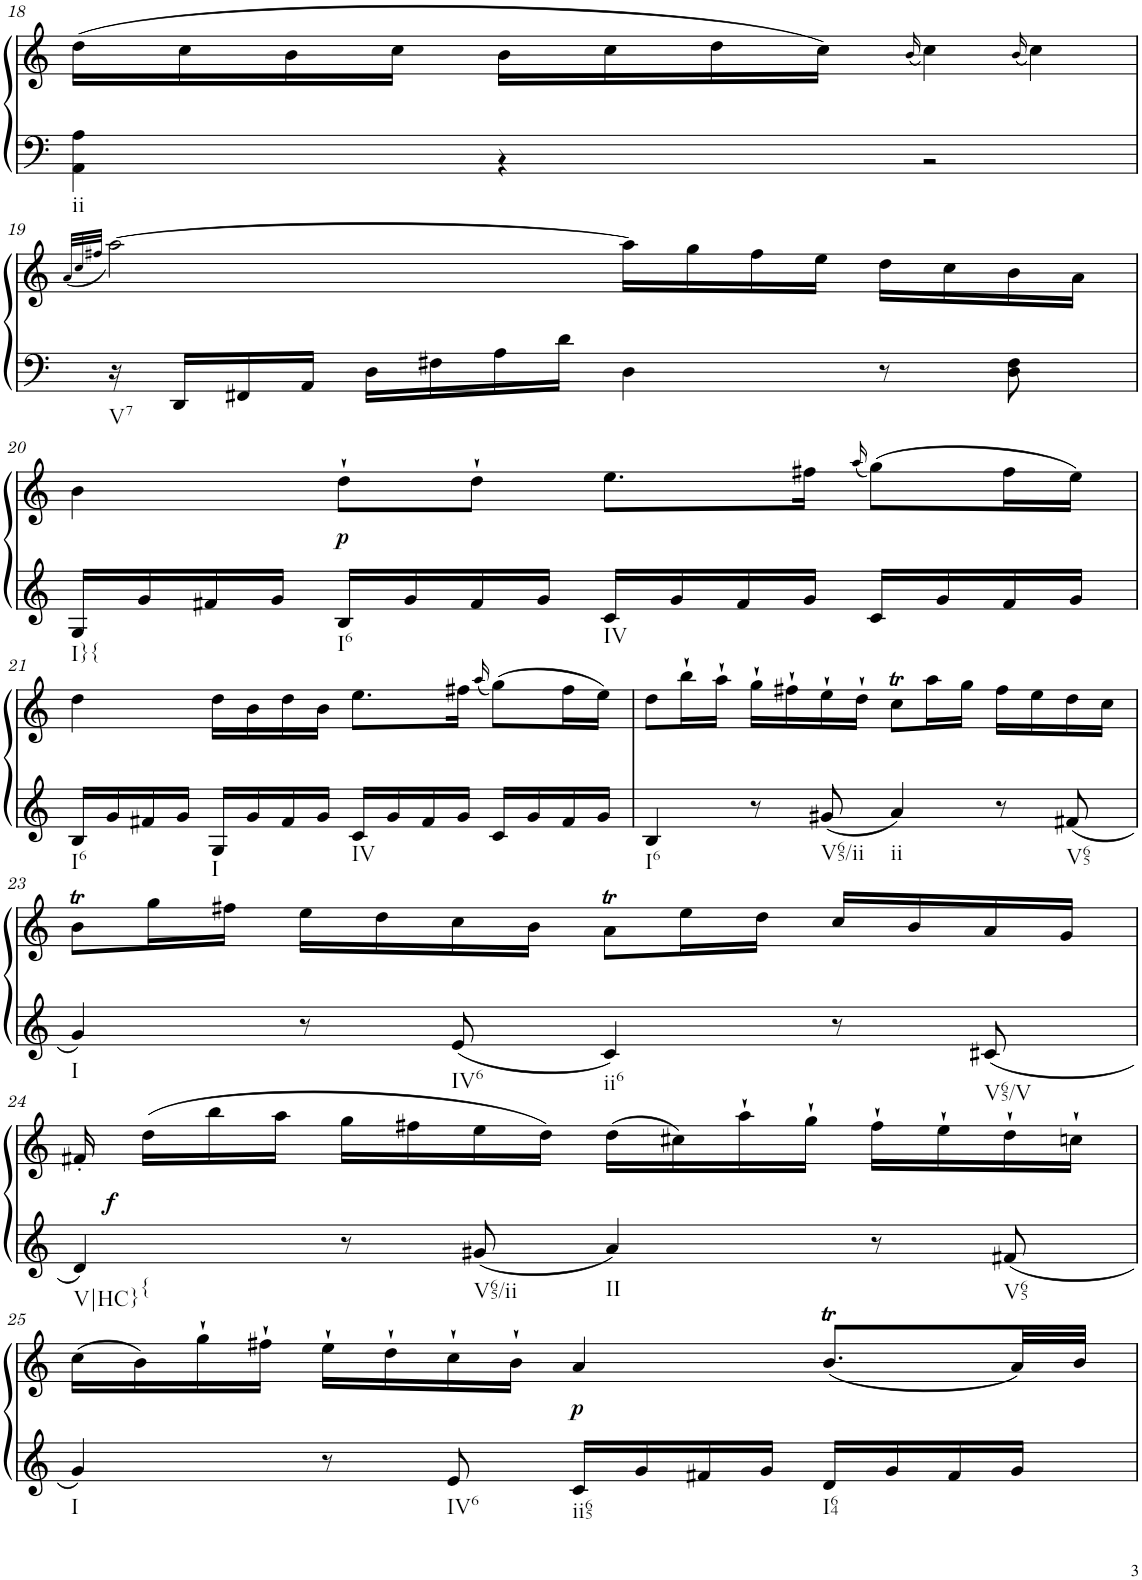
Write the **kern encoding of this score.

**kern	**kern	**dynam
*part1	*part1	*part1
*staff2	*staff1	*staff1/2
*I"Klavier linke Hand	*	*
!!LO:PB:g=z
*clefF4	*clefG2	*
*k[]	*k[]	*
*M4/4	*M4/4	*
=18	=18	=18
*^	*	*
!LO:TX:b:t=ii	!	!	!
1ryy	4AA\ 4A\	(16dd\LL	.
.	.	16cc\	.
.	.	16b\	.
.	.	16cc\JJ	.
.	4r	16b\LL	.
.	.	16cc\	.
.	.	16dd\	.
.	.	16cc\JJ)	.
.	.	(16qb/	.
.	2r	4cc\)	.
.	.	(16qb/	.
.	.	4cc\)	.
*v	*v	*	*
!!LO:LB:g=z
=19	=19	=19
.	(32qa/LLL	.
.	32qcc/	.
.	32qff#X/JJJ	.
!LO:TX:b:t=V7	!	!
16r	[2aa\)	.
16DD/LL	.	.
16FF#X/	.	.
16AA/JJ	.	.
16D\LL	.	.
16F#X\	.	.
16A\	.	.
16d\JJ	.	.
4D\	16aa\LL]	.
.	16gg\	.
.	16ff#\	.
.	16ee\JJ	.
8r	16dd\LL	.
.	16cc\	.
8D\ 8F#\	16b\	.
.	16a\JJ	.
!!LO:LB:g=z
=20	=20	=20
!LO:TX:b:t=I}{	!	!
16G/LL	4b\	.
16g/	.	.
16f#X/	.	.
16g/JJ	.	.
!LO:TX:b:t=I6	!	!
!	!	!LO:DY:b
16B/LL	8dd`\L	p
16g/	.	.
16f#/	8dd`\J	.
16g/JJ	.	.
!LO:TX:b:t=IV	!	!
16c/LL	8.ee\L	.
16g/	.	.
16f#/	.	.
16g/JJ	16ff#X\Jk	.
.	(16qaa/	.
16c/LL	(8gg\L)	.
16g/	.	.
16f#/	16ff#\L	.
16g/JJ	16ee\JJ)	.
!!LO:LB:g=z
=21	=21	=21
!LO:TX:b:t=I6	!	!
16B/LL	4dd\	.
16g/	.	.
16f#X/	.	.
16g/JJ	.	.
!LO:TX:b:t=I	!	!
16G/LL	16dd\LL	.
16g/	16b\	.
16f#/	16dd\	.
16g/JJ	16b\JJ	.
!LO:TX:b:t=IV	!	!
16c/LL	8.ee\L	.
16g/	.	.
16f#/	.	.
16g/JJ	16ff#X\Jk	.
.	(16qaa/	.
16c/LL	(8gg\L)	.
16g/	.	.
16f#/	16ff#\L	.
16g/JJ	16ee\JJ)	.
=22	=22	=22
!LO:TX:b:t=I6	!	!
4B/	8dd\L	.
.	16bb`\L	.
.	16aa`\JJ	.
8r	16gg`\LL	.
.	16ff#X`\	.
!LO:TX:b:t=V65/ii	!	!
8g#X/	16ee`\	.
.	16dd`\JJ	.
!LO:TX:b:t=ii	!	!
4a/	8ccT\L	.
.	16aa\L	.
.	16gg\JJ	.
8r	16ff#\LL	.
.	16ee\	.
!LO:TX:b:t=V65	!	!
8f#X/	16dd\	.
.	16cc\JJ	.
!!LO:LB:g=z
=23	=23	=23
!LO:TX:b:t=I	!	!
4g/	8bt\L	.
.	16gg\L	.
.	16ff#X\JJ	.
8r	16ee\LL	.
.	16dd\	.
!LO:TX:b:t=IV6	!	!
8e/	16cc\	.
.	16b\JJ	.
!LO:TX:b:t=ii6	!	!
4c/	8aT\L	.
.	16ee\L	.
.	16dd\JJ	.
8r	16cc/LL	.
.	16b/	.
!LO:TX:b:t=V65/V	!	!
8c#X/	16a/	.
.	16g/JJ	.
!!LO:LB:g=z
=24	=24	=24
!LO:TX:b:t=V|HC}	!	!
!LO:TX:b:t={	!	!
!	!	!LO:DY:a=2
4d/	16f#X'/	f
.	(16dd\LL	.
.	16bb\	.
.	16aa\JJ	.
8r	16gg\LL	.
.	16ff#X\	.
!LO:TX:b:t=V65/ii	!	!
8g#X/	16ee\	.
.	16dd\JJ)	.
!LO:TX:b:t=II	!	!
4a/	(16dd\LL	.
.	16cc#X\)	.
.	16aa`\	.
.	16gg`\JJ	.
8r	16ff#`\LL	.
.	16ee`\	.
!LO:TX:b:t=V65	!	!
8f#X/	16dd`\	.
.	16ccn`\JJ	.
!!LO:LB:g=z
=25	=25	=25
!LO:TX:b:t=I	!	!
4g/	(16cc\LL	.
.	16b\)	.
.	16gg`\	.
.	16ff#X`\JJ	.
8r	16ee`\LL	.
.	16dd`\	.
!LO:TX:b:t=IV6	!	!
8e/	16cc`\	.
.	16b`\JJ	.
!LO:TX:b:t=ii65	!	!
!	!	!LO:DY:b
16c/LL	4a/	p
16g/	.	.
16f#X/	.	.
16g/JJ	.	.
!LO:TX:b:t=I64	!	!
16d/LL	(8.bt/L	.
16g/	.	.
16f#/	.	.
16g/JJ	32a/LL)	.
.	32b/JJJ	.
=	=	=
*-	*-	*-
